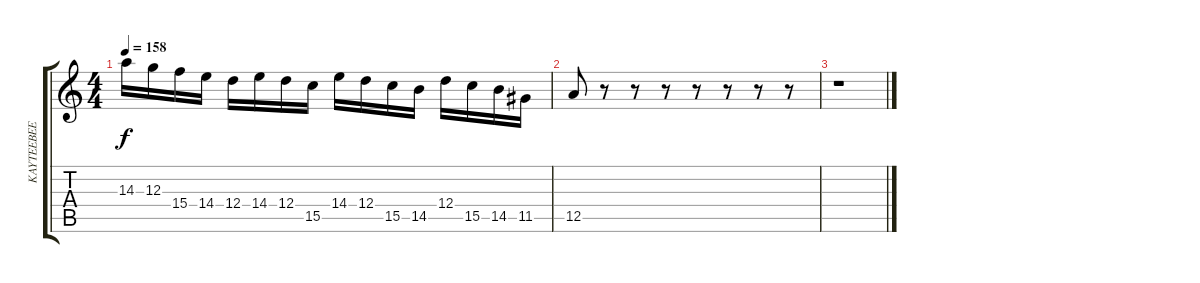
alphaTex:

\track ("KAYTEEBEE" "KAYTEEBEE") {instrument distortionguitar}
\staff {score tabs}
\tuning (E4 B3 G3 D3 A2 E2) {hide}
\ts (4 4)
\tempo 158
\clef g2
\ks c
14.3.16{dy f} 12.3.16 15.4.16 14.4.16 12.4.16 14.4.16 12.4.16 15.5.16 14.4.16 12.4.16 15.5.16 14.5.16 12.4.16 15.5.16 14.5.16 11.5.16 |
12.5.8 r.8 r.8 r.8 r.8 r.8 r.8 r.8 |
r.1
